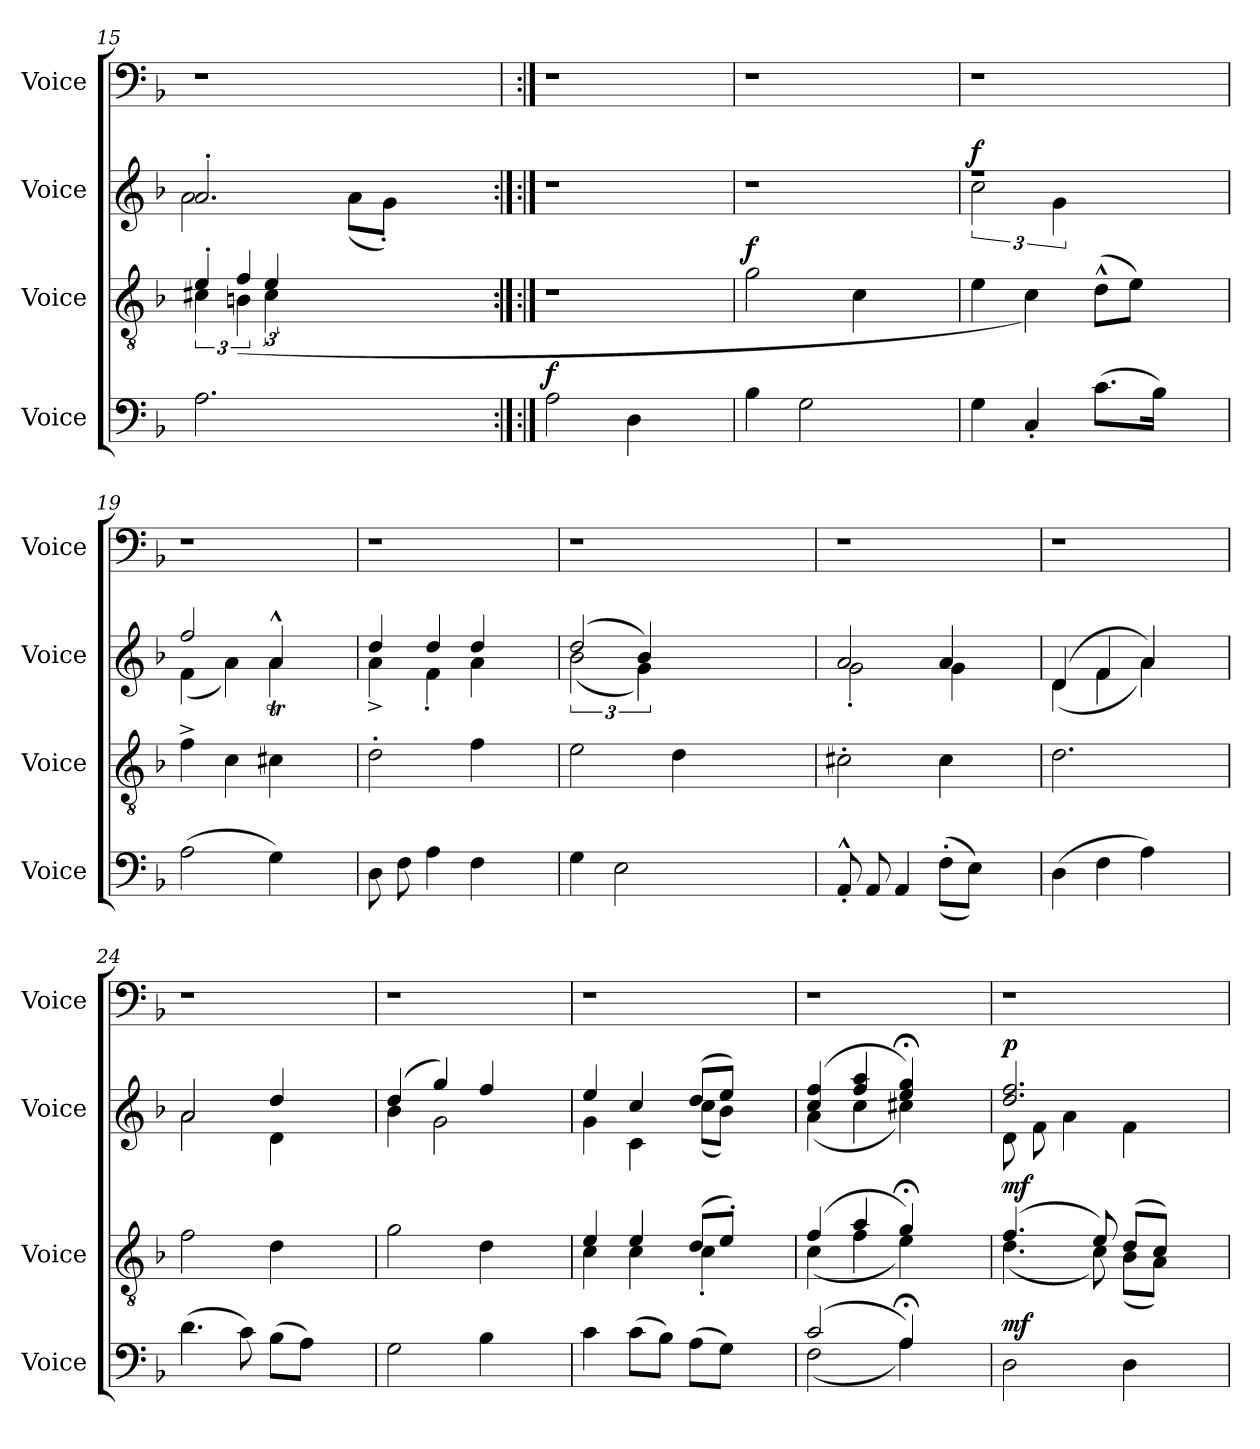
**kern	**dynam	**kern	**dynam	**kern	**dynam	**kern
*part4	*part4	*part3	*part3	*part2	*part2	*part1
*staff4	*staff4	*staff3	*staff3	*staff2	*staff2	*staff1
*I"Voice	*	*I"Voice	*	*I"Voice	*	*I"Voice
*I'Voice	*	*I'Voice	*	*I'Voice	*	*I'Voice
*clefF4	*	*clefGv2	*	*clefG2	*	*clefF4
*k[b-]	*	*k[b-]	*	*k[b-]	*	*k[b-]
=15	=15	=15	=15	=15	=15	=15
*	*	*^	*	*^	*	*
*	*	*	*^	*	*	*	*	*
*	*	*	*	*^	*	*	*	*	*
2.A\	.	4e'>/	6c#X\	6ryy	4ryy	.	2.a'>'</	2a\	.	1r
.	.	.	(<6Bn\	(>4f/	.	.	.	.	.	.
.	.	(4e/	.	.	6c#\)	.	.	.	.	.
.	.	.	2ryy	.	.	.	.	.	.	.
.	.	.	.	2ryy	2ryy	.	.	.	.	.
.	.	2ryy	.	.	.	.	.	(>8a\L	.	.
.	.	.	.	.	.	.	.	8g'>\J)	.	.
4ryy	.	.	.	.	.	.	4ryy	4ryy	.	.
.	.	.	6ryy	.	.	.	.	.	.	.
.	.	.	.	12ryy	12ryy	.	.	.	.	.
*	*	*	*	*	*	*	*v	*v	*	*
=16:|!	=16	=16:|!	=16:|!	=16:|!	=16:|!	=16	=16:|!	=16	=16
!	!LO:DY:a	!	!	!	!	!	!	!	!
*	*	*v	*v	*v	*v	*	*	*	*
2A\	f	1rd	.	1rdd	.	1r
4D\	.	.	.	.	.	.
4ryy	.	.	.	.	.	.
!!LO:LB:g=z
=17	=17	=17	=17	=17	=17	=17
!	!	!	!LO:DY:a	!	!	!
4B-\	.	2g\	f	1rdd	.	1r
2G\	.	.	.	.	.	.
.	.	4c\	.	.	.	.
4ryy	.	4ryy	.	.	.	.
=18	=18	=18	=18	=18	=18	=18
*	*	*	*	*^	*	*
!	!	!	!	!	!	!LO:DY:a	!
4G\	.	4e\	.	1rff	3cc\	f	1r
4C'</	.	4c\)	.	.	.	.	.
.	.	.	.	.	6g\	.	.
(>8.c\L	.	(>8d^^>\L	.	.	2ryy	.	.
.	.	8e\J)	.	.	.	.	.
16B-\Jk)	.	.	.	.	.	.	.
4ryy	.	4ryy	.	.	.	.	.
=19	=19	=19	=19	=19	=19	=19	=19
(>2A\	.	4f^<\	.	2ff/	(<4f\	.	1r
.	.	4c\	.	.	4a\)	.	.
4G\)	.	4c#X\	.	4a^^>/	4at\	.	.
4ryy	.	4ryy	.	4ryy	4ryy	.	.
=20	=20	=20	=20	=20	=20	=20	=20
8D\	.	2d'<\	.	4dd/	4a^<\	.	1r
8F\	.	.	.	.	.	.	.
4A\	.	.	.	4dd/	4f'<\	.	.
4F\	.	4f\	.	4dd/	4a\	.	.
4ryy	.	4ryy	.	4ryy	4ryy	.	.
=21	=21	=21	=21	=21	=21	=21	=21
*	*	*	*	*	*^	*	*
4G\	.	2e\	.	(>2dd/	(<3b-\	3ryy	.	1r
2E\	.	.	.	.	.	.	.	.
.	.	.	.	.	6g\)	4b-/)	.	.
.	.	4d\	.	12%5ryy	12%5ryy	.	.	.
.	.	.	.	.	.	12%5ryy	.	.
4ryy	.	4ryy	.	.	.	.	.	.
.	.	.	.	12ryy	12ryy	.	.	.
*	*	*	*	*	*v	*v	*	*
=22	=22	=22	=22	=22	=22	=22	=22
8AA^^>'</	.	2c#X'<\	.	2a/	2g'<\	.	1r
8AA/	.	.	.	.	.	.	.
4AA/	.	.	.	.	.	.	.
(>(<8F'<\L	.	4c#\	.	4a/	4g\	.	.
8E\J))	.	.	.	.	.	.	.
4ryy	.	4ryy	.	4ryy	4ryy	.	.
!!LO:LB:g=z
=23	=23	=23	=23	=23	=23	=23	=23
(>4D\	.	2.d\	.	(>4d/	(<4d\	.	1r
4F\	.	.	.	4f/	4f\	.	.
4A\)	.	.	.	4a/)	4a\)	.	.
4ryy	.	4ryy	.	4ryy	4ryy	.	.
=24	=24	=24	=24	=24	=24	=24	=24
(>4.d\	.	2f\	.	2a/	2a\	.	1r
8c\)	.	.	.	.	.	.	.
(>8B-\L	.	4d\	.	4dd/	4d\	.	.
8A\J)	.	.	.	.	.	.	.
4ryy	.	4ryy	.	4ryy	4ryy	.	.
=25	=25	=25	=25	=25	=25	=25	=25
2G\	.	2g\	.	(>4dd/	4b-\	.	1r
.	.	.	.	4gg/)	2g\	.	.
4B-\	.	4d\	.	4ff/	.	.	.
4ryy	.	4ryy	.	4ryy	4ryy	.	.
=26	=26	=26	=26	=26	=26	=26	=26
*	*	*^	*	*	*	*	*
4c\	.	4e/	4c\	.	4ee/	4g\	.	1r
(>8c\L	.	4e/	4c\	.	4cc/	4c\	.	.
8B-\J)	.	.	.	.	.	.	.	.
(>8A\L	.	(>8d/L	4c'<\	.	(>8dd/L	(<8cc\L	.	.
8G\J)	.	8e'>/J)	.	.	8ee/J)	8b-\J)	.	.
4ryy	.	4ryy	4ryy	.	4ryy	4ryy	.	.
=27	=27	=27	=27	=27	=27	=27	=27	=27
*^	*	*	*	*	*	*	*	*
(>2c/	(<2F\	.	(>4f/	(<4c\	.	(>4cc/ 4ff/	(<4a\	.	1r
.	.	.	4a/	4f\	.	4ff/ 4aa/	4cc\	.	.
4A;</)	4A\)	.	4g;</)	4e\)	.	4ee/;< 4gg/;<)	4cc#X\)	.	.
4ryy	4ryy	.	4ryy	4ryy	.	4ryy	4ryy	.	.
!!LO:LB:g=z
=28	=28	=28	=28	=28	=28	=28	=28	=28	=28
!	!	!LO:DY:a	!	!	!LO:DY:a	!	!	!LO:DY:a	!
*v	*v	*	*	*	*	*	*	*	*
2D\	mf	(>4.f/	(<4.d\	mf	2.dd/ 2.ff/	8d\	p	1r
.	.	.	.	.	.	8f\	.	.
.	.	.	.	.	.	4a\	.	.
.	.	8e/)	8c\)	.	.	.	.	.
4D\	.	(>8d/L	(<8B-\L	.	.	4f\	.	.
.	.	8c/J)	8A\J)	.	.	.	.	.
4ryy	.	4ryy	4ryy	.	4ryy	4ryy	.	.
*	*	*v	*v	*	*	*	*	*
*	*	*	*	*v	*v	*	*
=	=	=	=	=	=	=
*-	*-	*-	*-	*-	*-	*-
